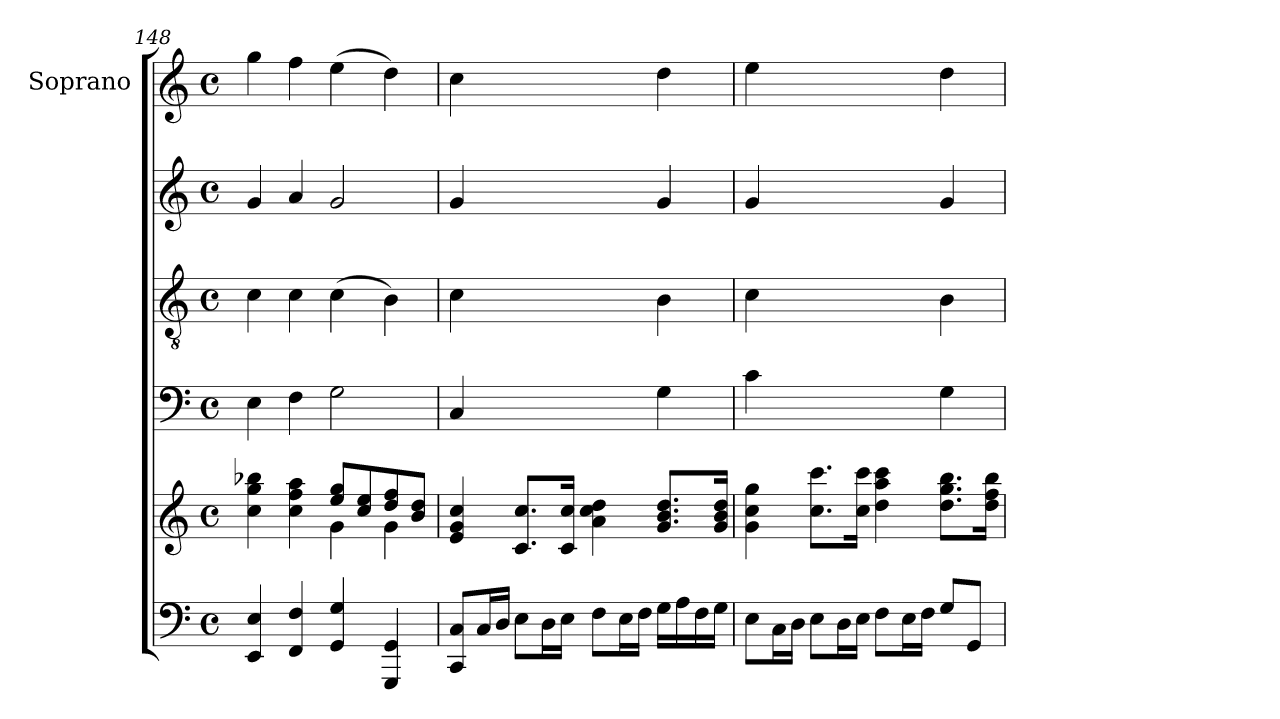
**kern	**kern	**kern	**kern	**kern	**kern
*part6	*part5	*part4	*part3	*part2	*part1
*staff6	*staff5	*staff4	*staff3	*staff2	*staff1
*	*	*	*	*	*I"Soprano
!!LO:LB:g=z
*clefF4	*clefG2	*clefF4	*clefGv2	*clefG2	*clefG2
*k[]	*k[]	*k[]	*k[]	*k[]	*k[]
*C:	*C:	*C:	*C:	*C:	*C:
*M4/4	*M4/4	*M4/4	*M4/4	*M4/4	*M4/4
*met(c)	*met(c)	*met(c)	*met(c)	*met(c)	*met(c)
=148	=148	=148	=148	=148	=148
*	*^	*	*	*	*
4EE/ 4E/	4cc\ 4gg\ 4bb-X\	2ryy	4E\	4c\	4g/	4gg\
4FF/ 4F/	4cc\ 4ff\ 4aa\	.	4F\	4c\	4a/	4ff\
4GG/ 4G/	8ee/ 8gg/L	4g\	2G\	(>4c\	2g/	(>4ee\
.	8cc/ 8ee/	.	.	.	.	.
4GGG/ 4GG/	8dd/ 8ff/	4g\	.	4B\)	.	4dd\)
.	8b/ 8dd/J	.	.	.	.	.
*	*v	*v	*	*	*	*
=149	=149	=149	=149	=149	=149
8CC/ 8C/L	4e/ 4g/ 4cc/	4C/	4c\	4g/	4cc\
16C/L	.	.	.	.	.
16D/JJ	.	.	.	.	.
8E\L	8.c/ 8.cc/L	2ryy	2ryy	2ryy	2ryy
16D\L	.	.	.	.	.
16E\JJ	16c/ 16cc/Jk	.	.	.	.
8F\L	4a\ 4cc\ 4dd\	.	.	.	.
16E\L	.	.	.	.	.
16F\JJ	.	.	.	.	.
16G\LL	8.g/ 8.b/ 8.dd/L	4G\	4B\	4g/	4dd\
16A\	.	.	.	.	.
16F\	.	.	.	.	.
16G\JJ	16g/ 16b/ 16dd/Jk	.	.	.	.
=150	=150	=150	=150	=150	=150
8E\L	4g\ 4cc\ 4gg\	4c\	4c\	4g/	4ee\
16C\L	.	.	.	.	.
16D\JJ	.	.	.	.	.
8E\L	8.cc\ 8.ccc\L	2ryy	2ryy	2ryy	2ryy
16D\L	.	.	.	.	.
16E\JJ	16cc\ 16ccc\Jk	.	.	.	.
8F\L	4dd\ 4aa\ 4ccc\	.	.	.	.
16E\L	.	.	.	.	.
16F\JJ	.	.	.	.	.
8G/L	8.dd\ 8.gg\ 8.bb\L	4G\	4B\	4g/	4dd\
8GG/J	.	.	.	.	.
.	16dd\ 16ff\ 16bb\Jk	.	.	.	.
=	=	=	=	=	=
*-	*-	*-	*-	*-	*-
